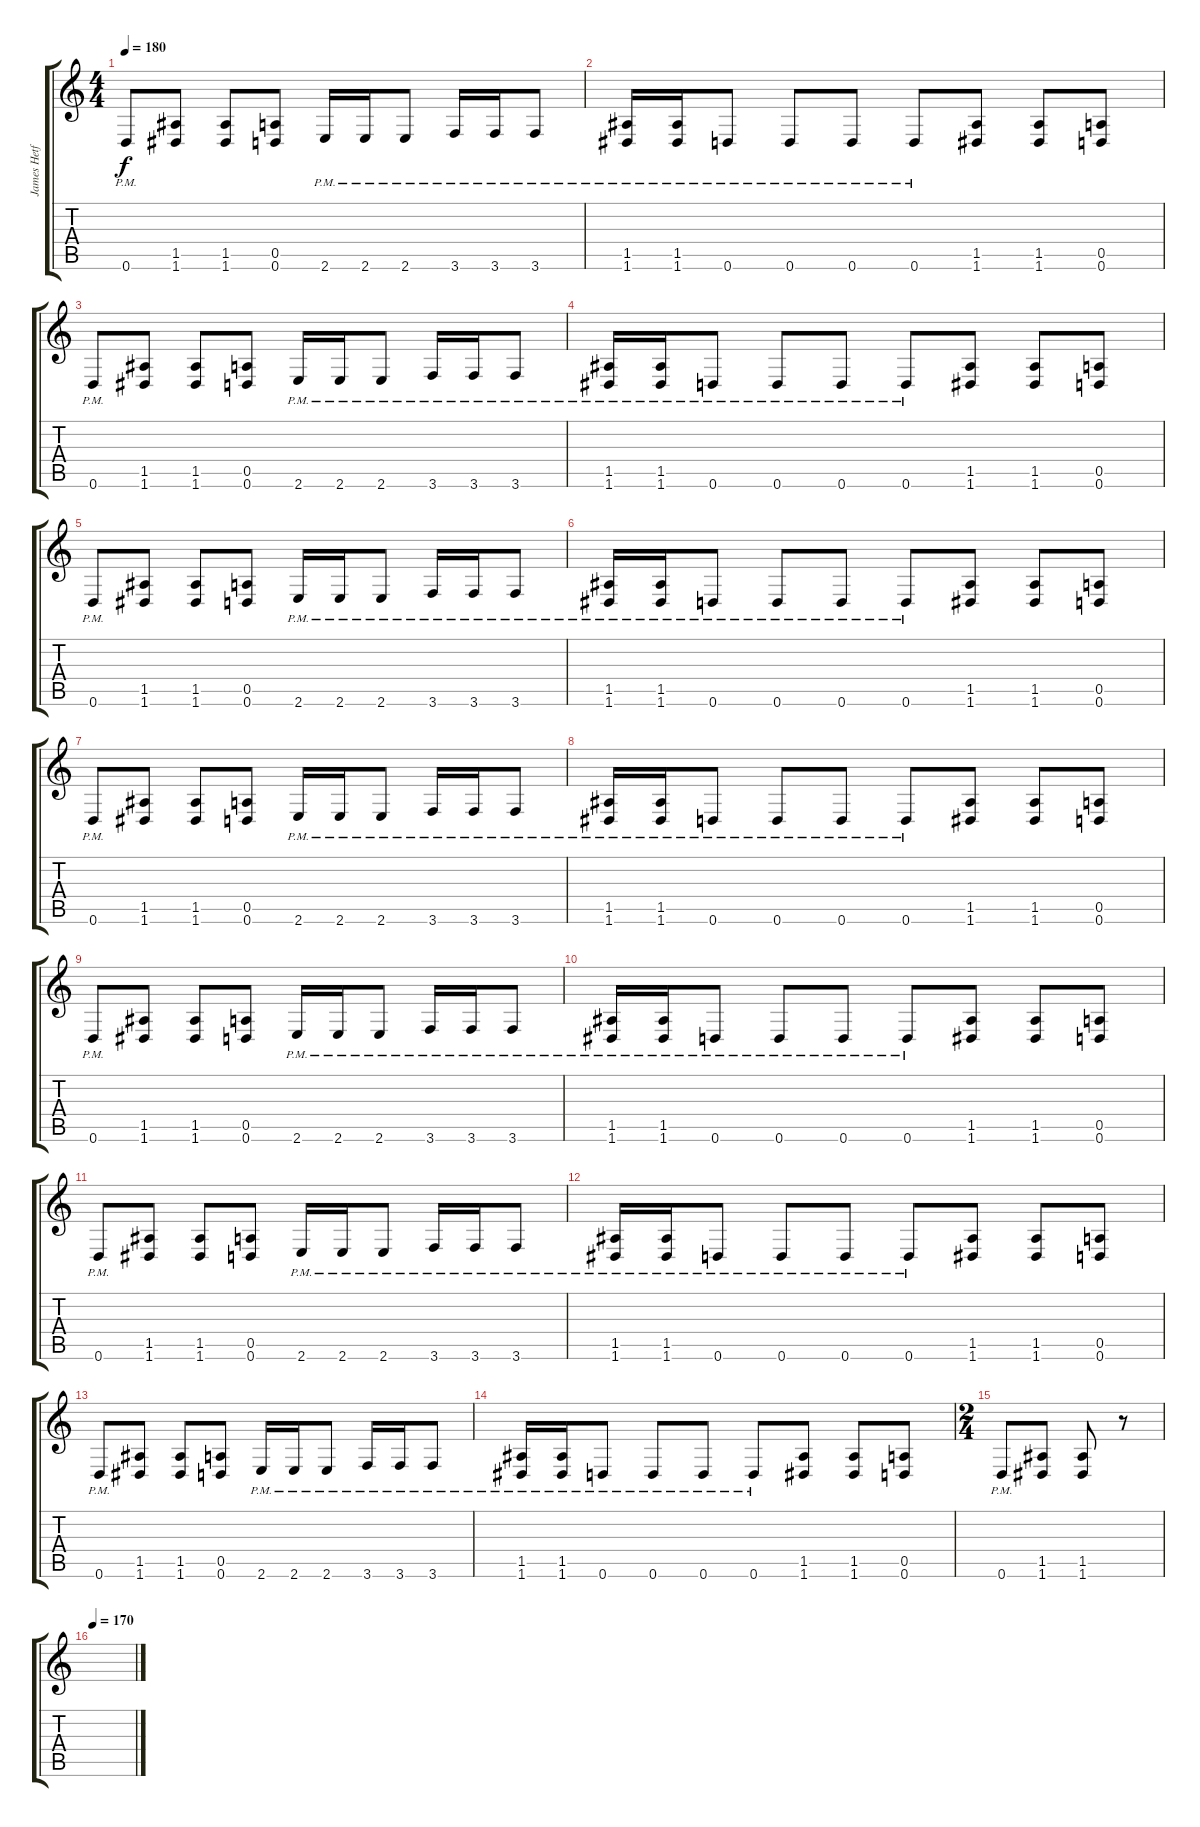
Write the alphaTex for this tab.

\track ("James Hetfield" "James Hetf") {instrument distortionguitar}
\staff {score tabs}
\tuning (E4 B3 G3 D3 A2 D2) {hide}
\ts (4 4)
\tempo 180
\clef g2
\ks c
0.6{pm}.8{dy f} (1.5 1.6).8 (1.5 1.6).8 (0.5 0.6).8 2.6{pm}.16 2.6{pm}.16 2.6{pm}.8 3.6{pm}.16 3.6{pm}.16 3.6{pm}.8 |
(1.5{pm} 1.6{pm}).16 (1.5{pm} 1.6{pm}).16 0.6{pm}.8 0.6{pm}.8 0.6{pm}.8 0.6{pm}.8 (1.5 1.6).8 (1.5 1.6).8 (0.5 0.6).8 |
0.6{pm}.8 (1.5 1.6).8 (1.5 1.6).8 (0.5 0.6).8 2.6{pm}.16 2.6{pm}.16 2.6{pm}.8 3.6{pm}.16 3.6{pm}.16 3.6{pm}.8 |
(1.5{pm} 1.6{pm}).16 (1.5{pm} 1.6{pm}).16 0.6{pm}.8 0.6{pm}.8 0.6{pm}.8 0.6{pm}.8 (1.5 1.6).8 (1.5 1.6).8 (0.5 0.6).8 |
0.6{pm}.8 (1.5 1.6).8 (1.5 1.6).8 (0.5 0.6).8 2.6{pm}.16 2.6{pm}.16 2.6{pm}.8 3.6{pm}.16 3.6{pm}.16 3.6{pm}.8 |
(1.5{pm} 1.6{pm}).16 (1.5{pm} 1.6{pm}).16 0.6{pm}.8 0.6{pm}.8 0.6{pm}.8 0.6{pm}.8 (1.5 1.6).8 (1.5 1.6).8 (0.5 0.6).8 |
0.6{pm}.8 (1.5 1.6).8 (1.5 1.6).8 (0.5 0.6).8 2.6{pm}.16 2.6{pm}.16 2.6{pm}.8 3.6{pm}.16 3.6{pm}.16 3.6{pm}.8 |
(1.5{pm} 1.6{pm}).16 (1.5{pm} 1.6{pm}).16 0.6{pm}.8 0.6{pm}.8 0.6{pm}.8 0.6{pm}.8 (1.5 1.6).8 (1.5 1.6).8 (0.5 0.6).8 |
0.6{pm}.8 (1.5 1.6).8 (1.5 1.6).8 (0.5 0.6).8 2.6{pm}.16 2.6{pm}.16 2.6{pm}.8 3.6{pm}.16 3.6{pm}.16 3.6{pm}.8 |
(1.5{pm} 1.6{pm}).16 (1.5{pm} 1.6{pm}).16 0.6{pm}.8 0.6{pm}.8 0.6{pm}.8 0.6{pm}.8 (1.5 1.6).8 (1.5 1.6).8 (0.5 0.6).8 |
0.6{pm}.8 (1.5 1.6).8 (1.5 1.6).8 (0.5 0.6).8 2.6{pm}.16 2.6{pm}.16 2.6{pm}.8 3.6{pm}.16 3.6{pm}.16 3.6{pm}.8 |
(1.5{pm} 1.6{pm}).16 (1.5{pm} 1.6{pm}).16 0.6{pm}.8 0.6{pm}.8 0.6{pm}.8 0.6{pm}.8 (1.5 1.6).8 (1.5 1.6).8 (0.5 0.6).8 |
0.6{pm}.8 (1.5 1.6).8 (1.5 1.6).8 (0.5 0.6).8 2.6{pm}.16 2.6{pm}.16 2.6{pm}.8 3.6{pm}.16 3.6{pm}.16 3.6{pm}.8 |
(1.5{pm} 1.6{pm}).16 (1.5{pm} 1.6{pm}).16 0.6{pm}.8 0.6{pm}.8 0.6{pm}.8 0.6{pm}.8 (1.5 1.6).8 (1.5 1.6).8 (0.5 0.6).8 |
\ts (2 4)
0.6{pm}.8 (1.5 1.6).8 (1.5 1.6).8 r.8 |
\tempo 170
